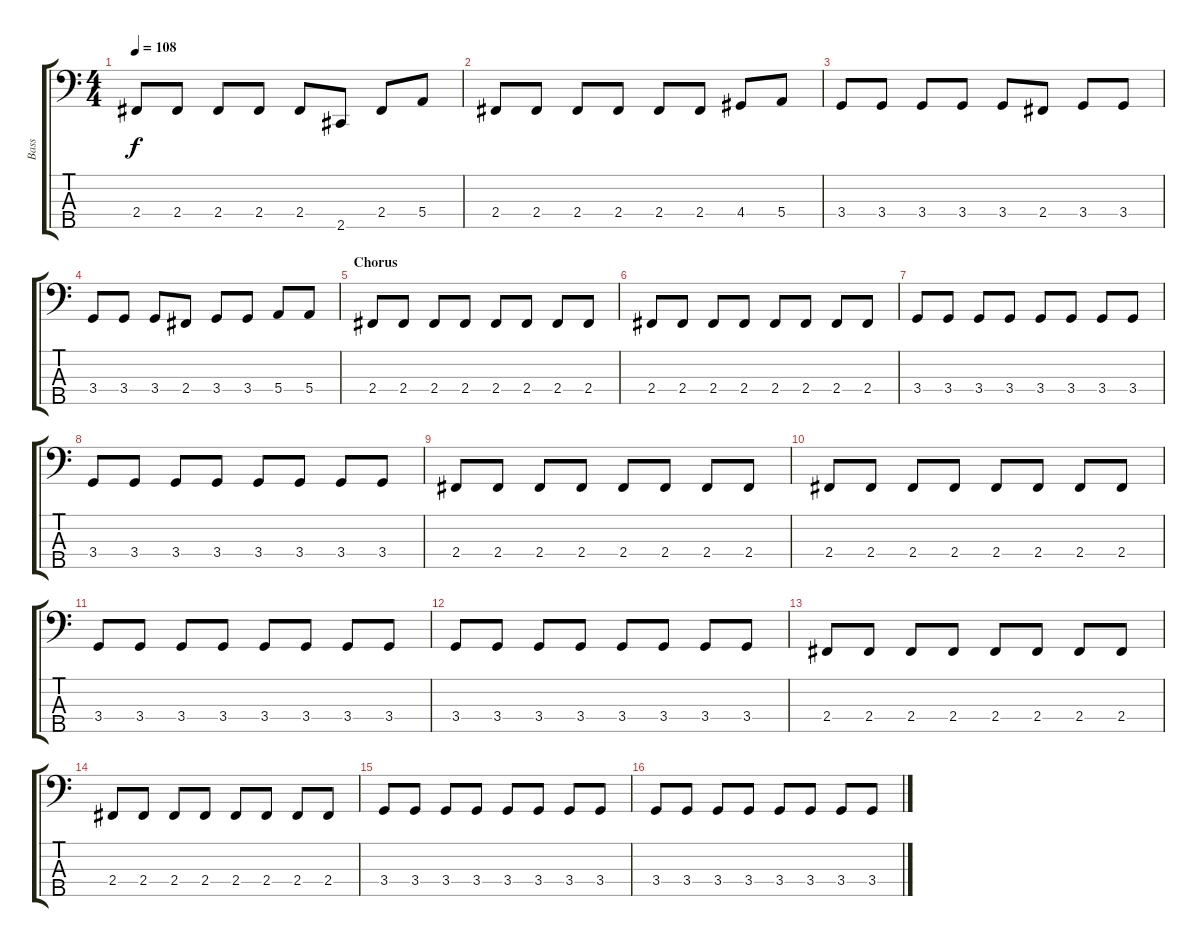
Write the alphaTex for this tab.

\track ("Bass" "Bass") {instrument electricbassfinger}
\staff {score tabs}
\tuning (G2 D2 A1 E1 B0) {hide}
\ts (4 4)
\tempo 108
\clef f4
\ks c
2.4.8{dy f} 2.4.8 2.4.8 2.4.8 2.4.8 2.5.8 2.4.8 5.4.8 |
2.4.8 2.4.8 2.4.8 2.4.8 2.4.8 2.4.8 4.4.8 5.4.8 |
3.4.8 3.4.8 3.4.8 3.4.8 3.4.8 2.4.8 3.4.8 3.4.8 |
3.4.8 3.4.8 3.4.8 2.4.8 3.4.8 3.4.8 5.4.8 5.4.8 |
\section ("" "Chorus")
2.4.8 2.4.8 2.4.8 2.4.8 2.4.8 2.4.8 2.4.8 2.4.8 |
2.4.8 2.4.8 2.4.8 2.4.8 2.4.8 2.4.8 2.4.8 2.4.8 |
3.4.8 3.4.8 3.4.8 3.4.8 3.4.8 3.4.8 3.4.8 3.4.8 |
3.4.8 3.4.8 3.4.8 3.4.8 3.4.8 3.4.8 3.4.8 3.4.8 |
2.4.8 2.4.8 2.4.8 2.4.8 2.4.8 2.4.8 2.4.8 2.4.8 |
2.4.8 2.4.8 2.4.8 2.4.8 2.4.8 2.4.8 2.4.8 2.4.8 |
3.4.8 3.4.8 3.4.8 3.4.8 3.4.8 3.4.8 3.4.8 3.4.8 |
3.4.8 3.4.8 3.4.8 3.4.8 3.4.8 3.4.8 3.4.8 3.4.8 |
2.4.8 2.4.8 2.4.8 2.4.8 2.4.8 2.4.8 2.4.8 2.4.8 |
2.4.8 2.4.8 2.4.8 2.4.8 2.4.8 2.4.8 2.4.8 2.4.8 |
3.4.8 3.4.8 3.4.8 3.4.8 3.4.8 3.4.8 3.4.8 3.4.8 |
3.4.8 3.4.8 3.4.8 3.4.8 3.4.8 3.4.8 3.4.8 3.4.8
